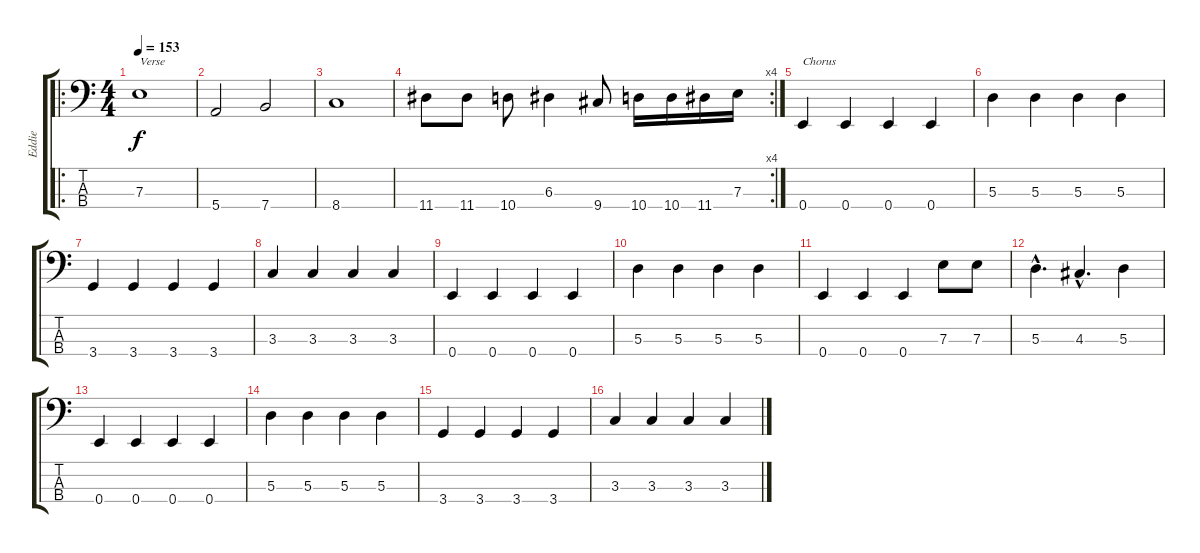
\track ("Eddie" "Eddie") {instrument electricbassfinger}
\staff {score tabs}
\tuning (G2 D2 A1 E1) {hide}
\ro
\ts (4 4)
\tempo 153
\clef f4
\ks c
7.3.1{txt "Verse" dy f} |
5.4.2 7.4.2 |
8.4.1 |
\rc 4
11.4.8 11.4.8 10.4.8 6.3.4 9.4.8 10.4.16 10.4.16 11.4.16 7.3.16 |
0.4.4{txt "Chorus"} 0.4.4 0.4.4 0.4.4 |
5.3.4 5.3.4 5.3.4 5.3.4 |
3.4.4 3.4.4 3.4.4 3.4.4 |
3.3.4 3.3.4 3.3.4 3.3.4 |
0.4.4 0.4.4 0.4.4 0.4.4 |
5.3.4 5.3.4 5.3.4 5.3.4 |
0.4.4 0.4.4 0.4.4 7.3.8 7.3.8 |
5.3{hac}.4{d} 4.3{hac}.4{d} 5.3.4 |
0.4.4 0.4.4 0.4.4 0.4.4 |
5.3.4 5.3.4 5.3.4 5.3.4 |
3.4.4 3.4.4 3.4.4 3.4.4 |
3.3.4 3.3.4 3.3.4 3.3.4
